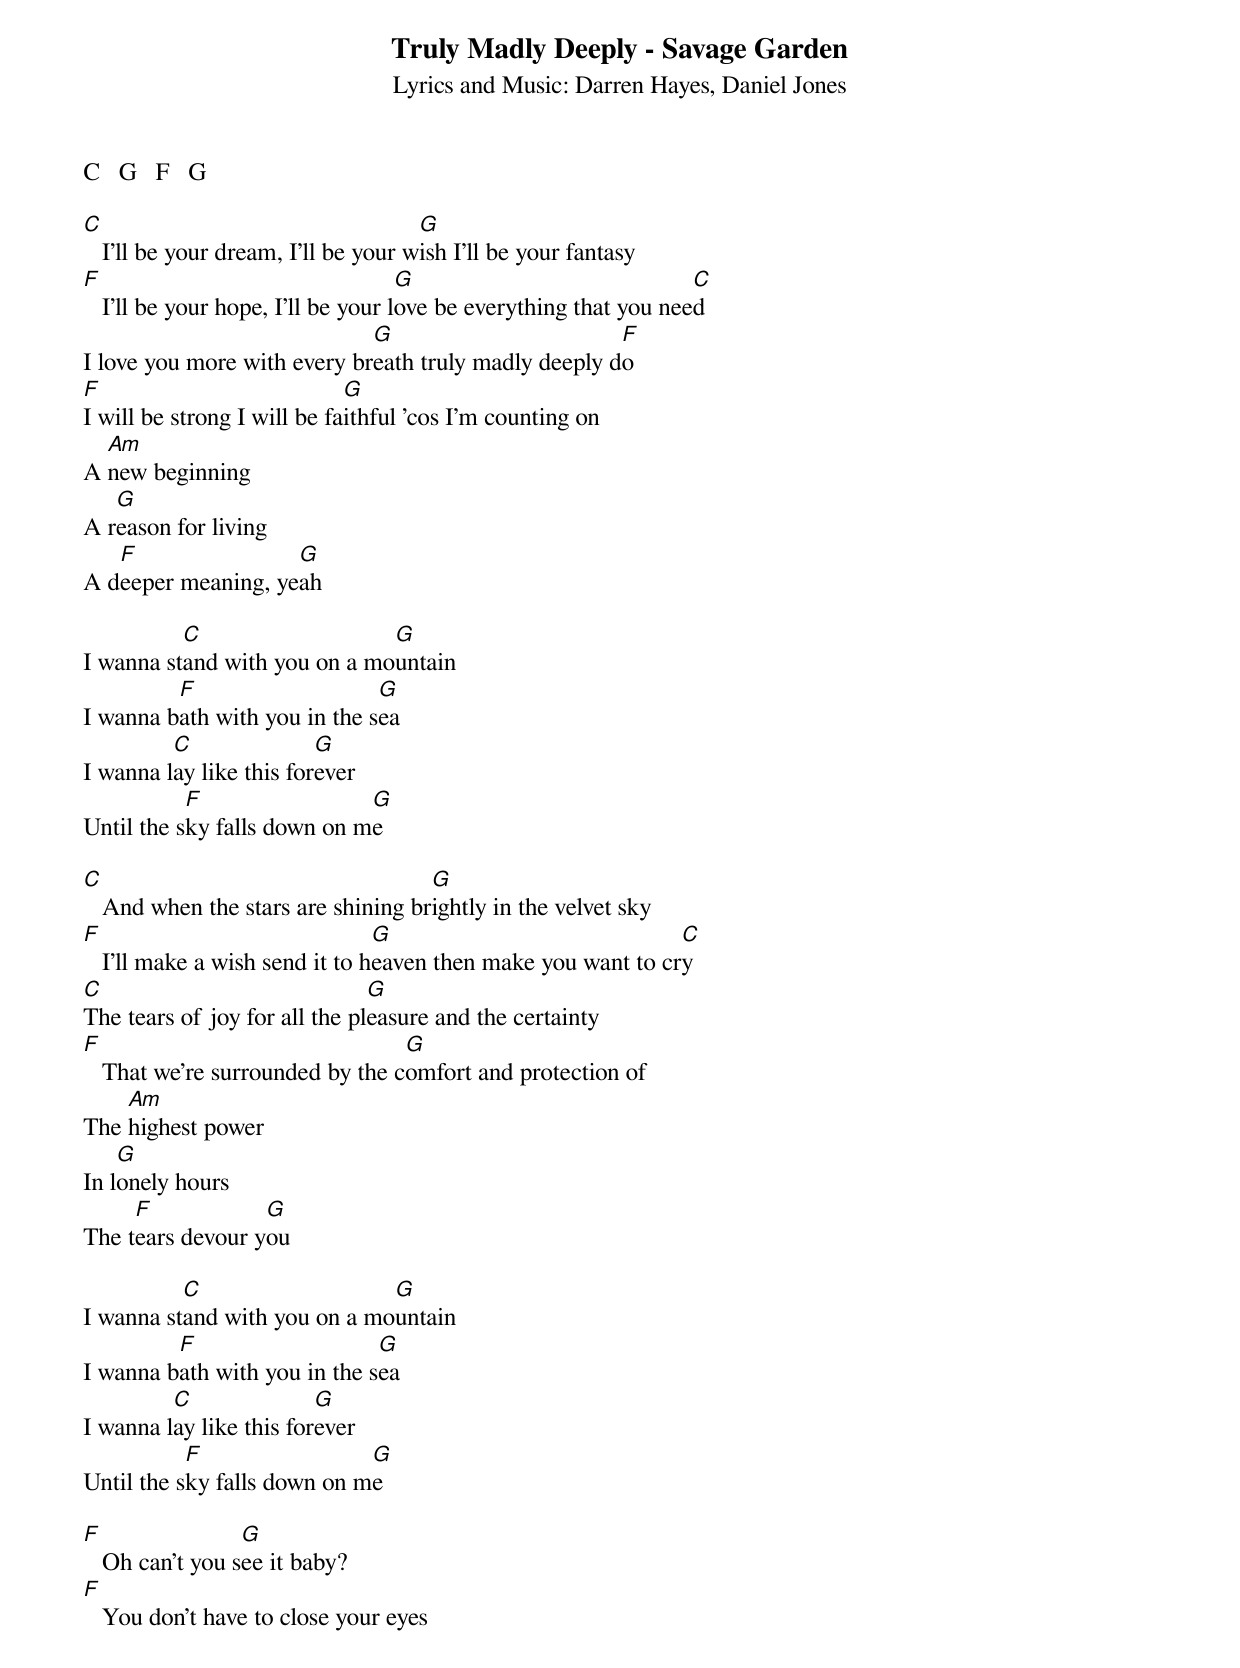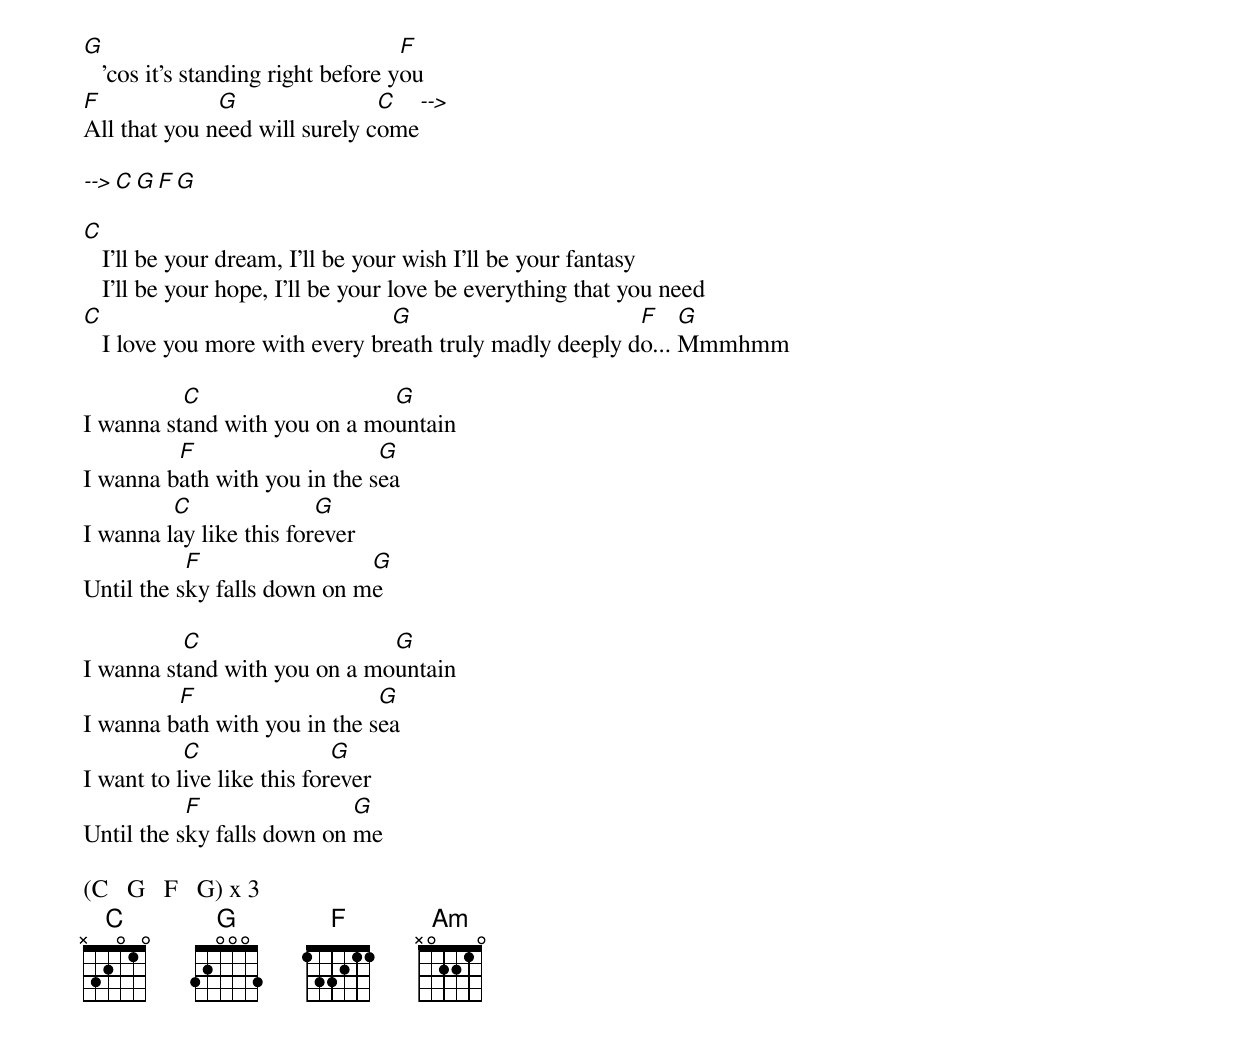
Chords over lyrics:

Truly Madly Deeply - Savage Garden
Lyrics and Music: Darren Hayes, Daniel Jones

C   G   F   G

C                                    G
   I'll be your dream, I'll be your wish I'll be your fantasy
F                                   G                             C
   I'll be your hope, I'll be your love be everything that you need
                             G                        F
I love you more with every breath truly madly deeply do
F                            G
I will be strong I will be faithful 'cos I'm counting on
  Am
A new beginning
   G
A reason for living
   F                G
A deeper meaning, yeah

          C                   G
I wanna stand with you on a mountain
         F                    G
I wanna bath with you in the sea
         C               G
I wanna lay like this forever
           F                 G
Until the sky falls down on me

C                                   G
   And when the stars are shining brightly in the velvet sky
F                               G                             C
   I'll make a wish send it to heaven then make you want to cry
C                              G
The tears of joy for all the pleasure and the certainty
F                                G
   That we're surrounded by the comfort and protection of
    Am
The highest power
    G
In lonely hours
     F            G
The tears devour you

          C                   G
I wanna stand with you on a mountain
         F                    G
I wanna bath with you in the sea
         C               G
I wanna lay like this forever
           F                 G
Until the sky falls down on me

F                G
   Oh can't you see it baby?
F
   You don't have to close your eyes
G                                   F
   'cos it's standing right before you
F             G                C    -->
All that you need will surely come

-->  C   G   F   G

{Just Drums}
C
   I'll be your dream, I'll be your wish I'll be your fantasy
   I'll be your hope, I'll be your love be everything that you need
{Everyone joins}
C                               G                        F    G
   I love you more with every breath truly madly deeply do... Mmmhmm

          C                   G
I wanna stand with you on a mountain
         F                    G
I wanna bath with you in the sea
         C               G
I wanna lay like this forever
           F                 G
Until the sky falls down on me

          C                   G
I wanna stand with you on a mountain
         F                    G
I wanna bath with you in the sea
           C                G
I want to live like this forever
           F                G
Until the sky falls down on me

(C   G   F   G) x 3
